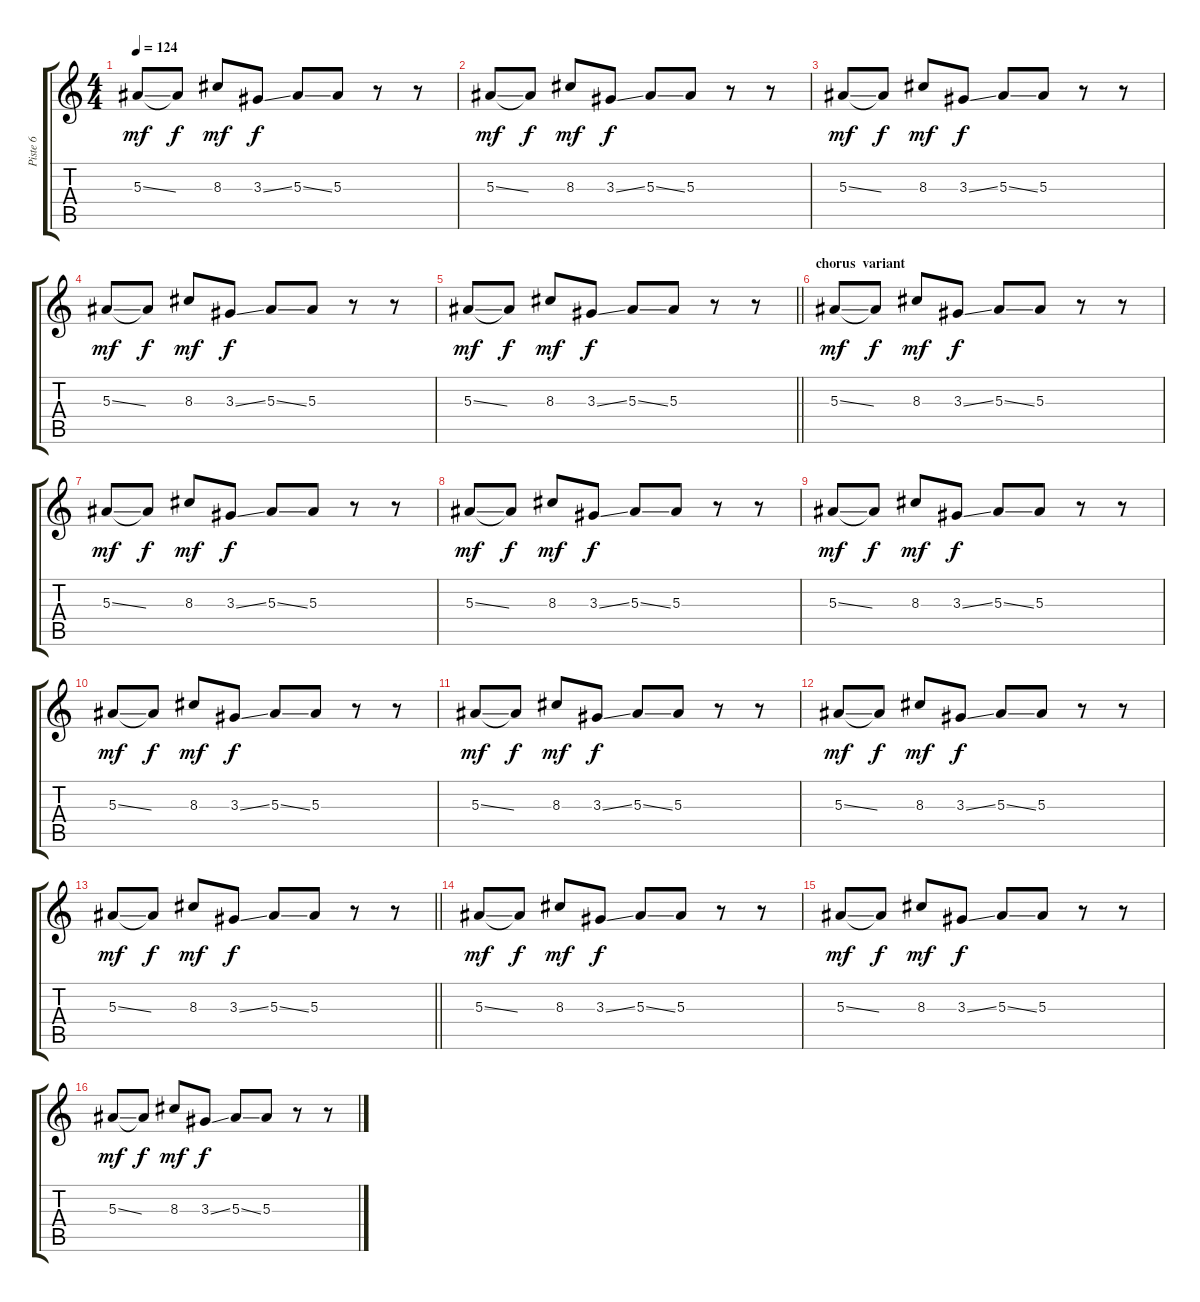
\track ("Piste 6" "Piste 6") {instrument synthbass1}
\staff {score tabs}
\tuning (D4 A3 F3 C3 G2 D2) {hide}
\ts (4 4)
\tempo 124
\clef g2
\ks c
5.3{ss}.8{dy mf} 5.3{t}.8{dy f} 8.3.8{dy mf} 3.3{ss}.8{dy f} 5.3{ss}.8 5.3.8 r.8 r.8 |
5.3{ss}.8{dy mf} 5.3{t}.8{dy f} 8.3.8{dy mf} 3.3{ss}.8{dy f} 5.3{ss}.8 5.3.8 r.8 r.8 |
5.3{ss}.8{dy mf} 5.3{t}.8{dy f} 8.3.8{dy mf} 3.3{ss}.8{dy f} 5.3{ss}.8 5.3.8 r.8 r.8 |
5.3{ss}.8{dy mf} 5.3{t}.8{dy f} 8.3.8{dy mf} 3.3{ss}.8{dy f} 5.3{ss}.8 5.3.8 r.8 r.8 |
\barLineRight lightlight
5.3{ss}.8{dy mf} 5.3{t}.8{dy f} 8.3.8{dy mf} 3.3{ss}.8{dy f} 5.3{ss}.8 5.3.8 r.8 r.8 |
\section ("" "chorus  variant")
5.3{ss}.8{dy mf volume 16} 5.3{t}.8{dy f} 8.3.8{dy mf} 3.3{ss}.8{dy f} 5.3{ss}.8 5.3.8 r.8 r.8 |
5.3{ss}.8{dy mf} 5.3{t}.8{dy f} 8.3.8{dy mf} 3.3{ss}.8{dy f} 5.3{ss}.8 5.3.8 r.8 r.8 |
5.3{ss}.8{dy mf} 5.3{t}.8{dy f} 8.3.8{dy mf} 3.3{ss}.8{dy f} 5.3{ss}.8 5.3.8 r.8 r.8 |
5.3{ss}.8{dy mf} 5.3{t}.8{dy f} 8.3.8{dy mf} 3.3{ss}.8{dy f} 5.3{ss}.8 5.3.8 r.8 r.8 |
5.3{ss}.8{dy mf} 5.3{t}.8{dy f} 8.3.8{dy mf} 3.3{ss}.8{dy f} 5.3{ss}.8 5.3.8 r.8 r.8 |
5.3{ss}.8{dy mf} 5.3{t}.8{dy f} 8.3.8{dy mf} 3.3{ss}.8{dy f} 5.3{ss}.8 5.3.8 r.8 r.8 |
5.3{ss}.8{dy mf} 5.3{t}.8{dy f} 8.3.8{dy mf} 3.3{ss}.8{dy f} 5.3{ss}.8 5.3.8 r.8 r.8 |
\barLineRight lightlight
5.3{ss}.8{dy mf} 5.3{t}.8{dy f} 8.3.8{dy mf} 3.3{ss}.8{dy f} 5.3{ss}.8 5.3.8 r.8 r.8 |
5.3{ss}.8{dy mf} 5.3{t}.8{dy f} 8.3.8{dy mf} 3.3{ss}.8{dy f} 5.3{ss}.8 5.3.8 r.8 r.8 |
5.3{ss}.8{dy mf} 5.3{t}.8{dy f} 8.3.8{dy mf} 3.3{ss}.8{dy f} 5.3{ss}.8 5.3.8 r.8 r.8 |
5.3{ss}.8{dy mf} 5.3{t}.8{dy f} 8.3.8{dy mf} 3.3{ss}.8{dy f} 5.3{ss}.8 5.3.8 r.8 r.8
